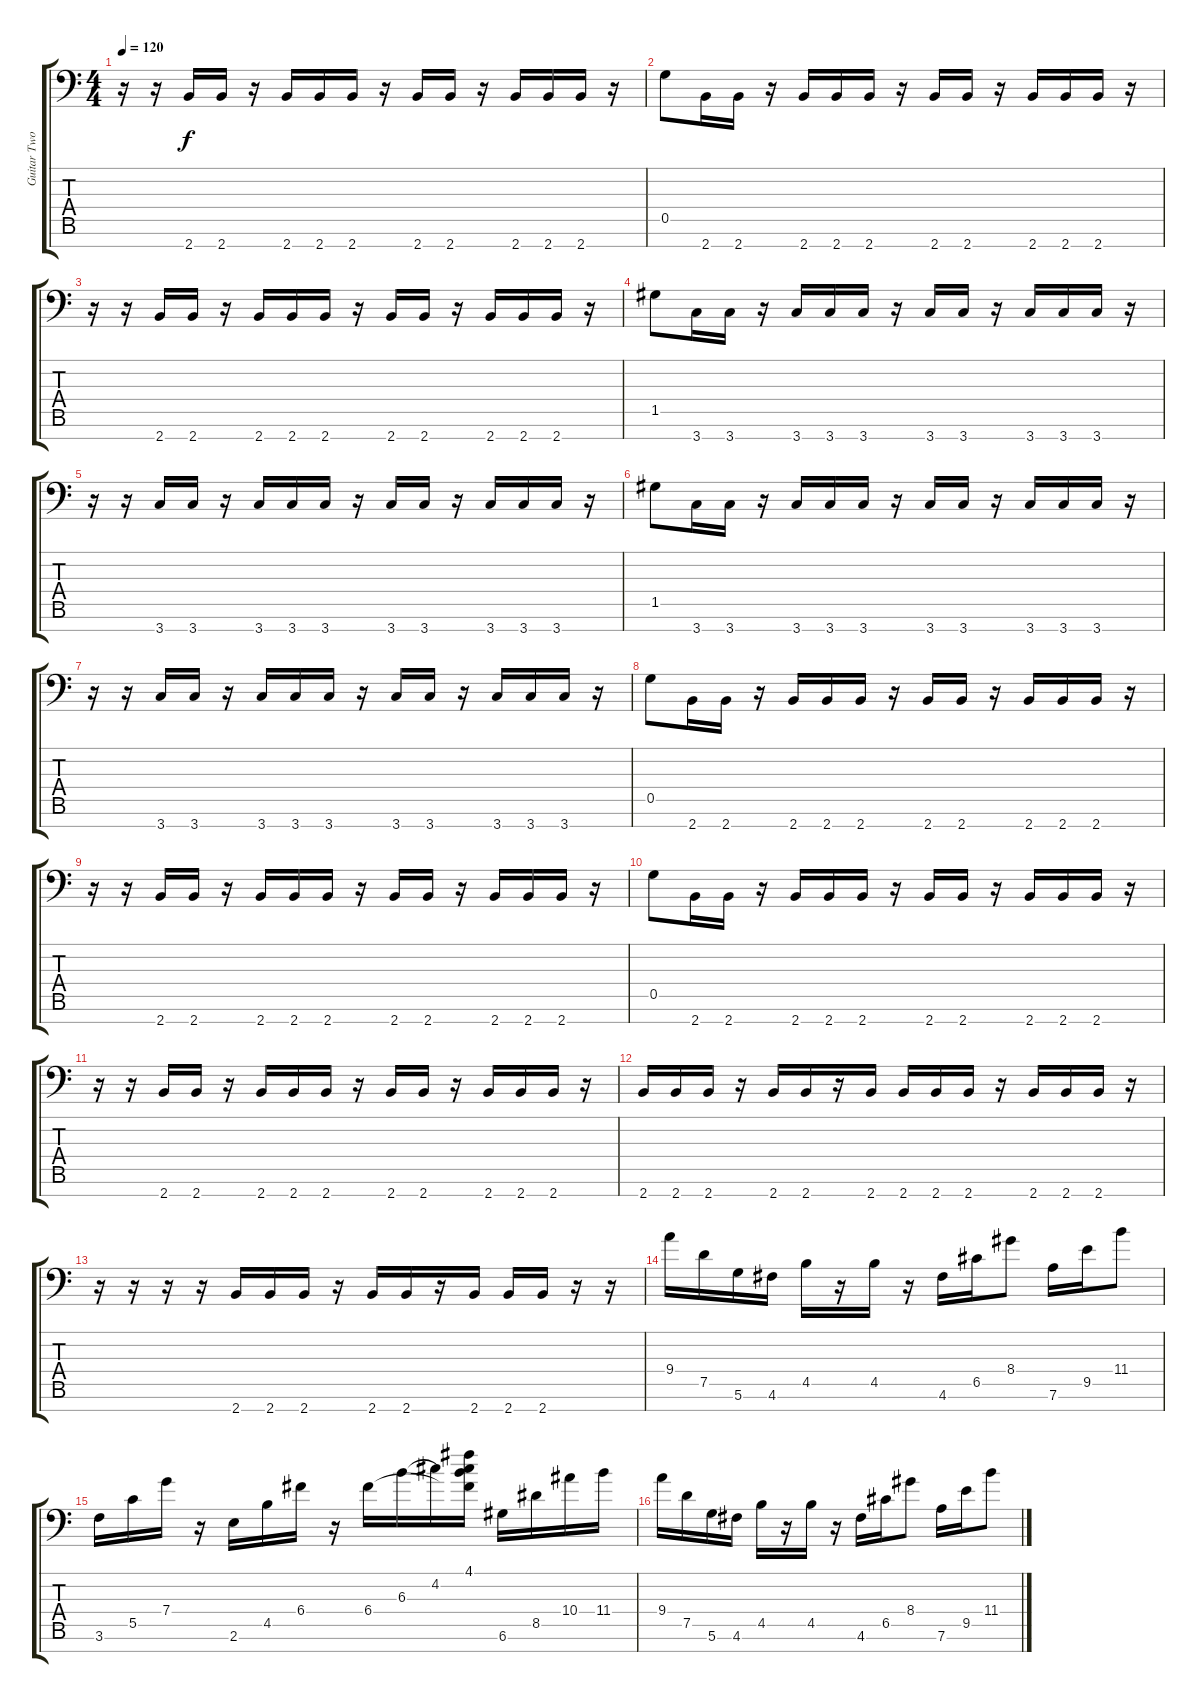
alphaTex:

\track ("Guitar Two" "Guitar Two") {instrument overdrivenguitar}
\staff {score tabs}
\tuning (D4 A3 F3 C3 G2 D2 A1) {hide}
\ts (4 4)
\tempo 120
\clef f4
\ks c
r.16{dy f} r.16 2.7.16 2.7.16 r.16 2.7.16 2.7.16 2.7.16 r.16 2.7.16 2.7.16 r.16 2.7.16 2.7.16 2.7.16 r.16 |
0.5.8 2.7.16 2.7.16 r.16 2.7.16 2.7.16 2.7.16 r.16 2.7.16 2.7.16 r.16 2.7.16 2.7.16 2.7.16 r.16 |
r.16 r.16 2.7.16 2.7.16 r.16 2.7.16 2.7.16 2.7.16 r.16 2.7.16 2.7.16 r.16 2.7.16 2.7.16 2.7.16 r.16 |
1.5.8 3.7.16 3.7.16 r.16 3.7.16 3.7.16 3.7.16 r.16 3.7.16 3.7.16 r.16 3.7.16 3.7.16 3.7.16 r.16 |
r.16 r.16 3.7.16 3.7.16 r.16 3.7.16 3.7.16 3.7.16 r.16 3.7.16 3.7.16 r.16 3.7.16 3.7.16 3.7.16 r.16 |
1.5.8 3.7.16 3.7.16 r.16 3.7.16 3.7.16 3.7.16 r.16 3.7.16 3.7.16 r.16 3.7.16 3.7.16 3.7.16 r.16 |
r.16 r.16 3.7.16 3.7.16 r.16 3.7.16 3.7.16 3.7.16 r.16 3.7.16 3.7.16 r.16 3.7.16 3.7.16 3.7.16 r.16 |
0.5.8 2.7.16 2.7.16 r.16 2.7.16 2.7.16 2.7.16 r.16 2.7.16 2.7.16 r.16 2.7.16 2.7.16 2.7.16 r.16 |
r.16 r.16 2.7.16 2.7.16 r.16 2.7.16 2.7.16 2.7.16 r.16 2.7.16 2.7.16 r.16 2.7.16 2.7.16 2.7.16 r.16 |
0.5.8 2.7.16 2.7.16 r.16 2.7.16 2.7.16 2.7.16 r.16 2.7.16 2.7.16 r.16 2.7.16 2.7.16 2.7.16 r.16 |
r.16 r.16 2.7.16 2.7.16 r.16 2.7.16 2.7.16 2.7.16 r.16 2.7.16 2.7.16 r.16 2.7.16 2.7.16 2.7.16 r.16 |
2.7.16 2.7.16 2.7.16 r.16 2.7.16 2.7.16 r.16 2.7.16 2.7.16 2.7.16 2.7.16 r.16 2.7.16 2.7.16 2.7.16 r.16 |
r.16 r.16 r.16 r.16 2.7.16 2.7.16 2.7.16 r.16 2.7.16 2.7.16 r.16 2.7.16 2.7.16 2.7.16 r.16 r.16 |
9.4.16 7.5.16 5.6.16 4.6.16 4.5.16 r.16 4.5.16 r.16 4.6.16 6.5.16 8.4.8 7.6.16 9.5.16 11.4.8 |
3.6.16 5.5.16 7.4.16 r.16 2.6.16 4.5.16 6.4.16 r.16 6.4.16 6.3.16 4.2.16 (4.1 4.2{t} 6.3{t} 6.4{t}).16 6.6.16 8.5.16 10.4.16 11.4.16 |
9.4.16 7.5.16 5.6.16 4.6.16 4.5.16 r.16 4.5.16 r.16 4.6.16 6.5.16 8.4.8 7.6.16 9.5.16 11.4.8
